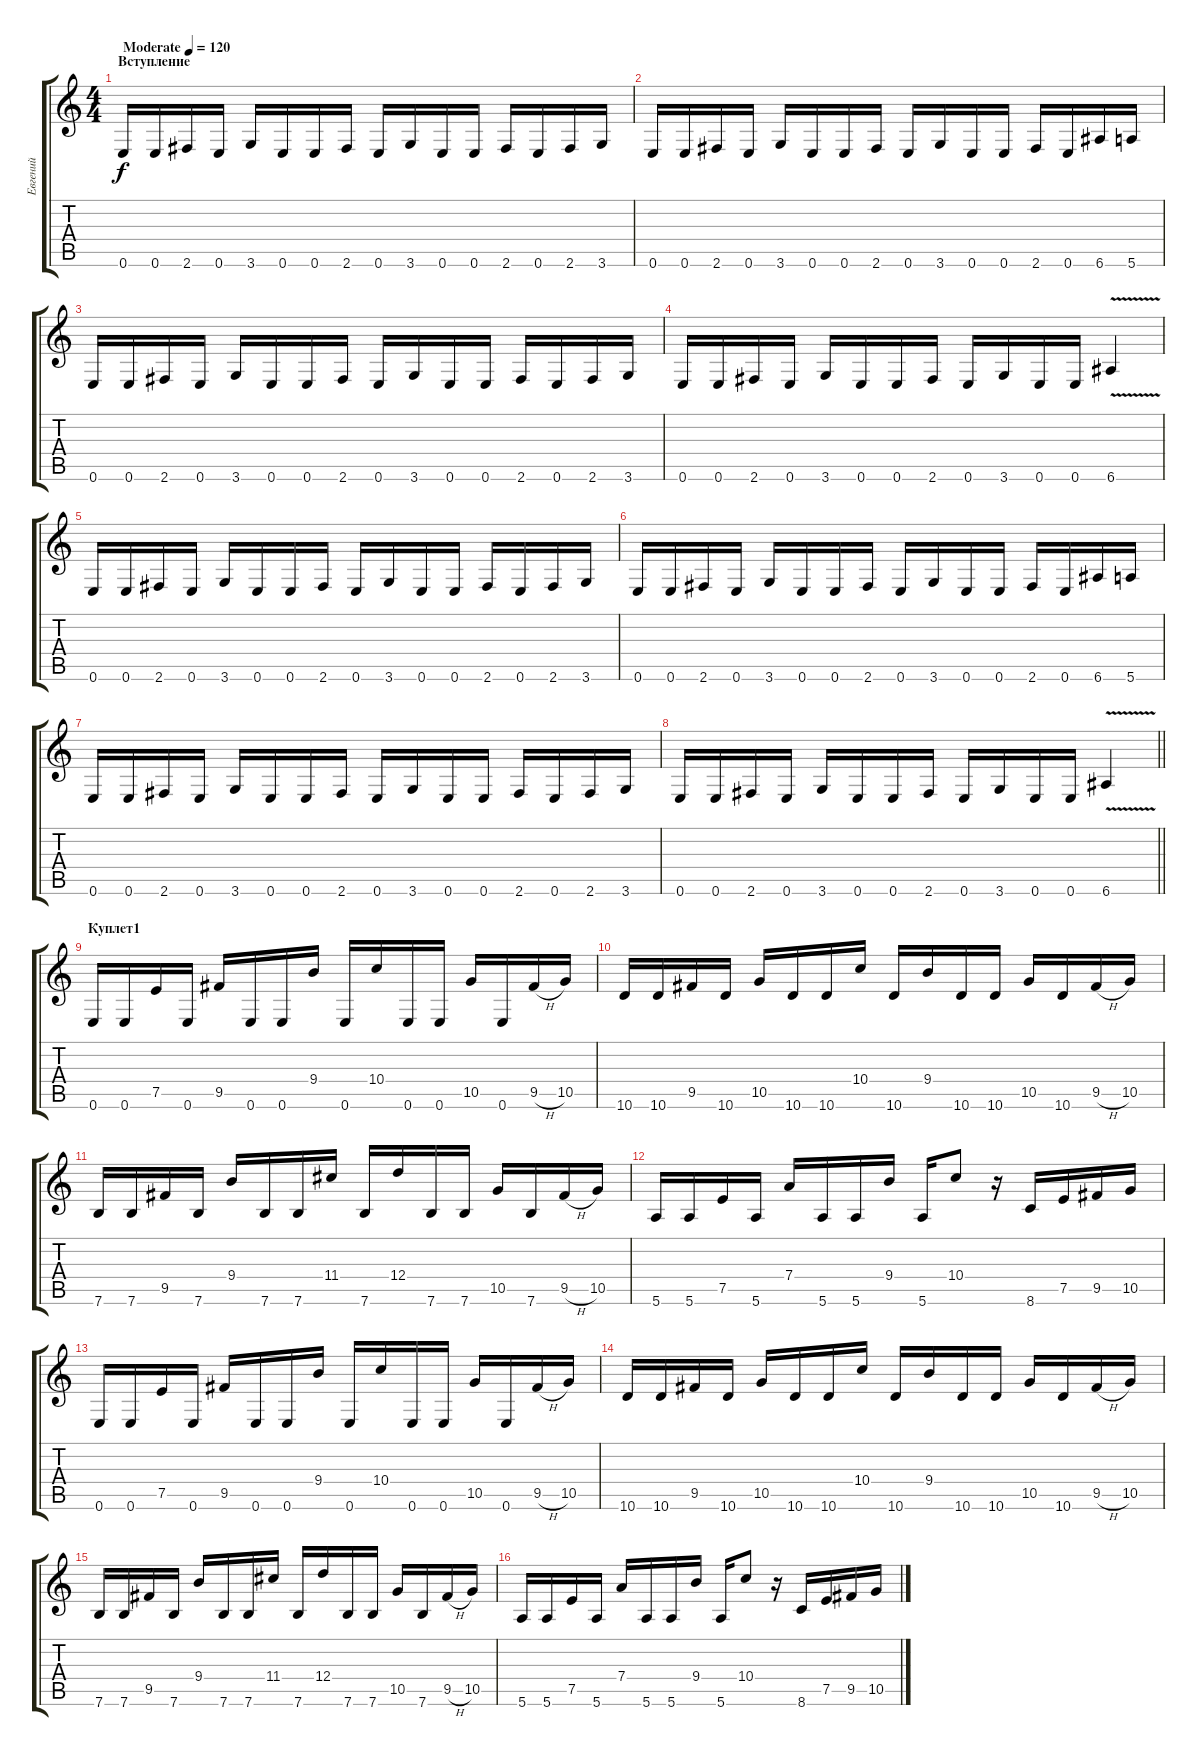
\track ("Евгений" "Евгений") {instrument distortionguitar}
\staff {score tabs}
\tuning (E4 B3 G3 D3 A2 E2) {hide}
\ts (4 4)
\section ("" "Вступление")
\tempo (120 "Moderate")
\clef g2
\ks c
0.6.16{dy f instrument distortionguitar} 0.6.16 2.6.16 0.6.16 3.6.16 0.6.16 0.6.16 2.6.16 0.6.16 3.6.16 0.6.16 0.6.16 2.6.16 0.6.16 2.6.16 3.6.16 |
0.6.16 0.6.16 2.6.16 0.6.16 3.6.16 0.6.16 0.6.16 2.6.16 0.6.16 3.6.16 0.6.16 0.6.16 2.6.16 0.6.16 6.6.16 5.6.16 |
0.6.16 0.6.16 2.6.16 0.6.16 3.6.16 0.6.16 0.6.16 2.6.16 0.6.16 3.6.16 0.6.16 0.6.16 2.6.16 0.6.16 2.6.16 3.6.16 |
0.6.16 0.6.16 2.6.16 0.6.16 3.6.16 0.6.16 0.6.16 2.6.16 0.6.16 3.6.16 0.6.16 0.6.16 6.6{v}.4 |
0.6.16 0.6.16 2.6.16 0.6.16 3.6.16 0.6.16 0.6.16 2.6.16 0.6.16 3.6.16 0.6.16 0.6.16 2.6.16 0.6.16 2.6.16 3.6.16 |
0.6.16 0.6.16 2.6.16 0.6.16 3.6.16 0.6.16 0.6.16 2.6.16 0.6.16 3.6.16 0.6.16 0.6.16 2.6.16 0.6.16 6.6.16 5.6.16 |
0.6.16 0.6.16 2.6.16 0.6.16 3.6.16 0.6.16 0.6.16 2.6.16 0.6.16 3.6.16 0.6.16 0.6.16 2.6.16 0.6.16 2.6.16 3.6.16 |
\barLineRight lightlight
0.6.16 0.6.16 2.6.16 0.6.16 3.6.16 0.6.16 0.6.16 2.6.16 0.6.16 3.6.16 0.6.16 0.6.16 6.6{v}.4 |
\section ("" "Куплет1")
0.6.16 0.6.16 7.5.16 0.6.16 9.5.16 0.6.16 0.6.16 9.4.16 0.6.16 10.4.16 0.6.16 0.6.16 10.5.16 0.6.16 9.5{h}.16 10.5.16 |
10.6.16 10.6.16 9.5.16 10.6.16 10.5.16 10.6.16 10.6.16 10.4.16 10.6.16 9.4.16 10.6.16 10.6.16 10.5.16 10.6.16 9.5{h}.16 10.5.16 |
7.6.16 7.6.16 9.5.16 7.6.16 9.4.16 7.6.16 7.6.16 11.4.16 7.6.16 12.4.16 7.6.16 7.6.16 10.5.16 7.6.16 9.5{h}.16 10.5.16 |
5.6.16 5.6.16 7.5.16 5.6.16 7.4.16 5.6.16 5.6.16 9.4.16 5.6.16 10.4.8 r.16 8.6.16 7.5.16 9.5.16 10.5.16 |
0.6.16 0.6.16 7.5.16 0.6.16 9.5.16 0.6.16 0.6.16 9.4.16 0.6.16 10.4.16 0.6.16 0.6.16 10.5.16 0.6.16 9.5{h}.16 10.5.16 |
10.6.16 10.6.16 9.5.16 10.6.16 10.5.16 10.6.16 10.6.16 10.4.16 10.6.16 9.4.16 10.6.16 10.6.16 10.5.16 10.6.16 9.5{h}.16 10.5.16 |
7.6.16 7.6.16 9.5.16 7.6.16 9.4.16 7.6.16 7.6.16 11.4.16 7.6.16 12.4.16 7.6.16 7.6.16 10.5.16 7.6.16 9.5{h}.16 10.5.16 |
5.6.16 5.6.16 7.5.16 5.6.16 7.4.16 5.6.16 5.6.16 9.4.16 5.6.16 10.4.8 r.16 8.6.16 7.5.16 9.5.16 10.5.16
